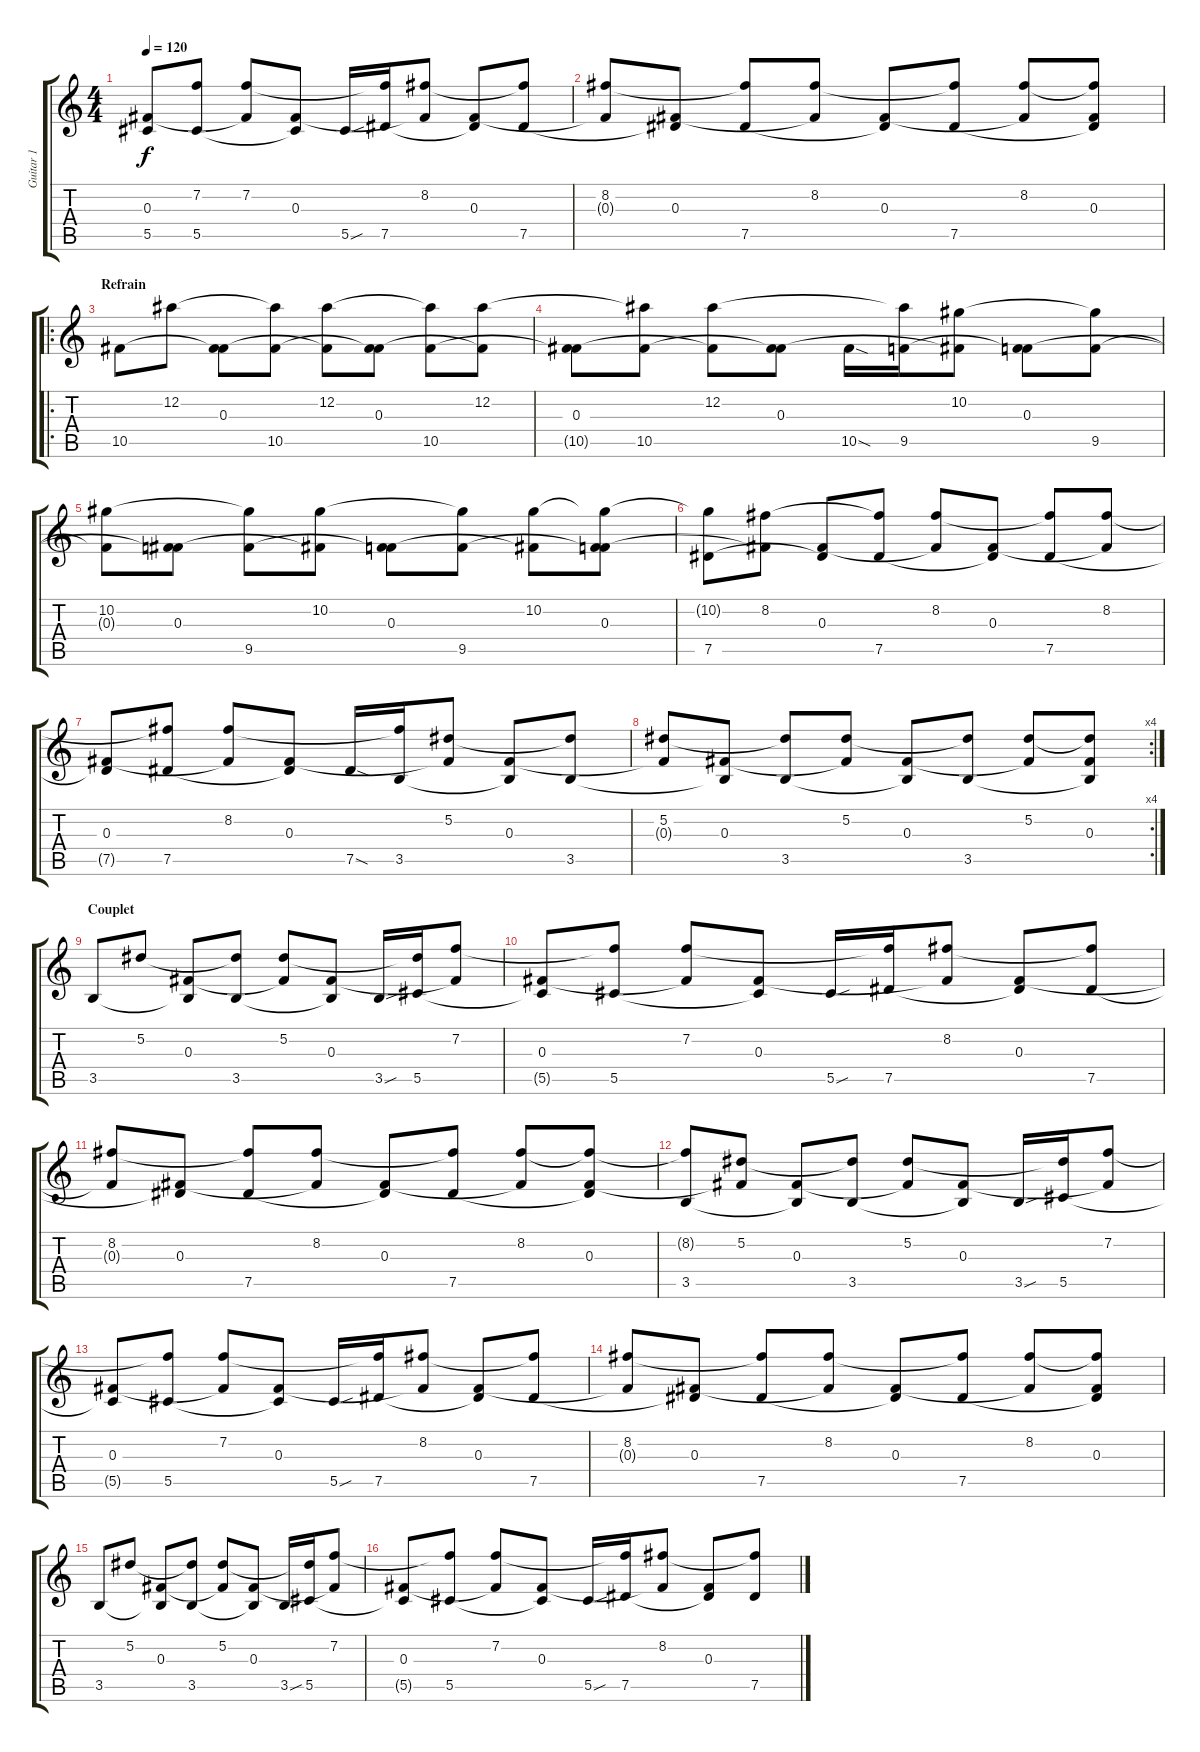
\track ("Guitar 1" "Guitar 1") {instrument acousticguitarsteel}
\staff {score tabs}
\tuning (Eb4 Bb3 Gb3 Db3 Ab2 Eb2) {hide}
\ts (4 4)
\tempo 120
\clef g2
\ks c
(0.3 5.5{t}).8{dy f} (7.2{t} 5.5).8 (7.2 0.3{t}).8 (0.3 5.5{t}).8 5.5{sou}.16 (7.2{t} 7.5).16 (8.2 0.3{t}).8 (0.3 7.5{t}).8 (8.2{t} 7.5).8 |
(8.2 0.3{t}).8 (0.3 7.5{t}).8 (8.2{t} 7.5).8 (8.2 0.3{t}).8 (0.3 7.5{t}).8 (8.2{t} 7.5).8 (8.2 0.3{t}).8 (8.2{t} 0.3 7.5{t}).8 |
\ro
\section ("" "Refrain")
10.5.8 12.2.8 (0.3 10.5{t}).8 (12.2{t} 10.5).8 (12.2 0.3{t}).8 (0.3 10.5{t}).8 (12.2{t} 10.5).8 (12.2 0.3{t}).8 |
(0.3 10.5{t}).8 (12.2{t} 10.5).8 (12.2 0.3{t}).8 (0.3 10.5{t}).8 10.5{sod}.16 (12.2{t} 9.5).16 (10.2 0.3{t}).8 (0.3 9.5{t}).8 (10.2{t} 9.5).8 |
(10.2 0.3{t}).8 (0.3 9.5{t}).8 (10.2{t} 9.5).8 (10.2 0.3{t}).8 (0.3 9.5{t}).8 (10.2{t} 9.5).8 (10.2 0.3{t}).8 (10.2{t} 0.3 9.5{t}).8 |
(10.2{t} 7.5).8 (8.2 0.3{t}).8 (0.3 7.5{t}).8 (8.2{t} 7.5).8 (8.2 0.3{t}).8 (0.3 7.5{t}).8 (8.2{t} 7.5).8 (8.2 0.3{t}).8 |
(0.3 7.5{t}).8 (8.2{t} 7.5).8 (8.2 0.3{t}).8 (0.3 7.5{t}).8 7.5{sod}.16 (8.2{t} 3.5).16 (5.2 0.3{t}).8 (0.3 3.5{t}).8 (5.2{t} 3.5).8 |
\rc 4
(5.2 0.3{t}).8 (0.3 3.5{t}).8 (5.2{t} 3.5).8 (5.2 0.3{t}).8 (0.3 3.5{t}).8 (5.2{t} 3.5).8 (5.2 0.3{t}).8 (5.2{t} 0.3 3.5{t}).8 |
\section ("" "Couplet")
3.5.8 5.2.8 (0.3 3.5{t}).8 (5.2{t} 3.5).8 (5.2 0.3{t}).8 (0.3 3.5{t}).8 3.5{sou}.16 (5.2{t} 5.5).16 (7.2 0.3{t}).8 |
(0.3 5.5{t}).8 (7.2{t} 5.5).8 (7.2 0.3{t}).8 (0.3 5.5{t}).8 5.5{sou}.16 (7.2{t} 7.5).16 (8.2 0.3{t}).8 (0.3 7.5{t}).8 (8.2{t} 7.5).8 |
(8.2 0.3{t}).8 (0.3 7.5{t}).8 (8.2{t} 7.5).8 (8.2 0.3{t}).8 (0.3 7.5{t}).8 (8.2{t} 7.5).8 (8.2 0.3{t}).8 (8.2{t} 0.3 7.5{t}).8 |
(8.2{t} 3.5).8 (5.2 0.3{t}).8 (0.3 3.5{t}).8 (5.2{t} 3.5).8 (5.2 0.3{t}).8 (0.3 3.5{t}).8 3.5{sou}.16 (5.2{t} 5.5).16 (7.2 0.3{t}).8 |
(0.3 5.5{t}).8 (7.2{t} 5.5).8 (7.2 0.3{t}).8 (0.3 5.5{t}).8 5.5{sou}.16 (7.2{t} 7.5).16 (8.2 0.3{t}).8 (0.3 7.5{t}).8 (8.2{t} 7.5).8 |
(8.2 0.3{t}).8 (0.3 7.5{t}).8 (8.2{t} 7.5).8 (8.2 0.3{t}).8 (0.3 7.5{t}).8 (8.2{t} 7.5).8 (8.2 0.3{t}).8 (8.2{t} 0.3 7.5{t}).8 |
3.5.8 5.2.8 (0.3 3.5{t}).8 (5.2{t} 3.5).8 (5.2 0.3{t}).8 (0.3 3.5{t}).8 3.5{sou}.16 (5.2{t} 5.5).16 (7.2 0.3{t}).8 |
(0.3 5.5{t}).8 (7.2{t} 5.5).8 (7.2 0.3{t}).8 (0.3 5.5{t}).8 5.5{sou}.16 (7.2{t} 7.5).16 (8.2 0.3{t}).8 (0.3 7.5{t}).8 (8.2{t} 7.5).8
